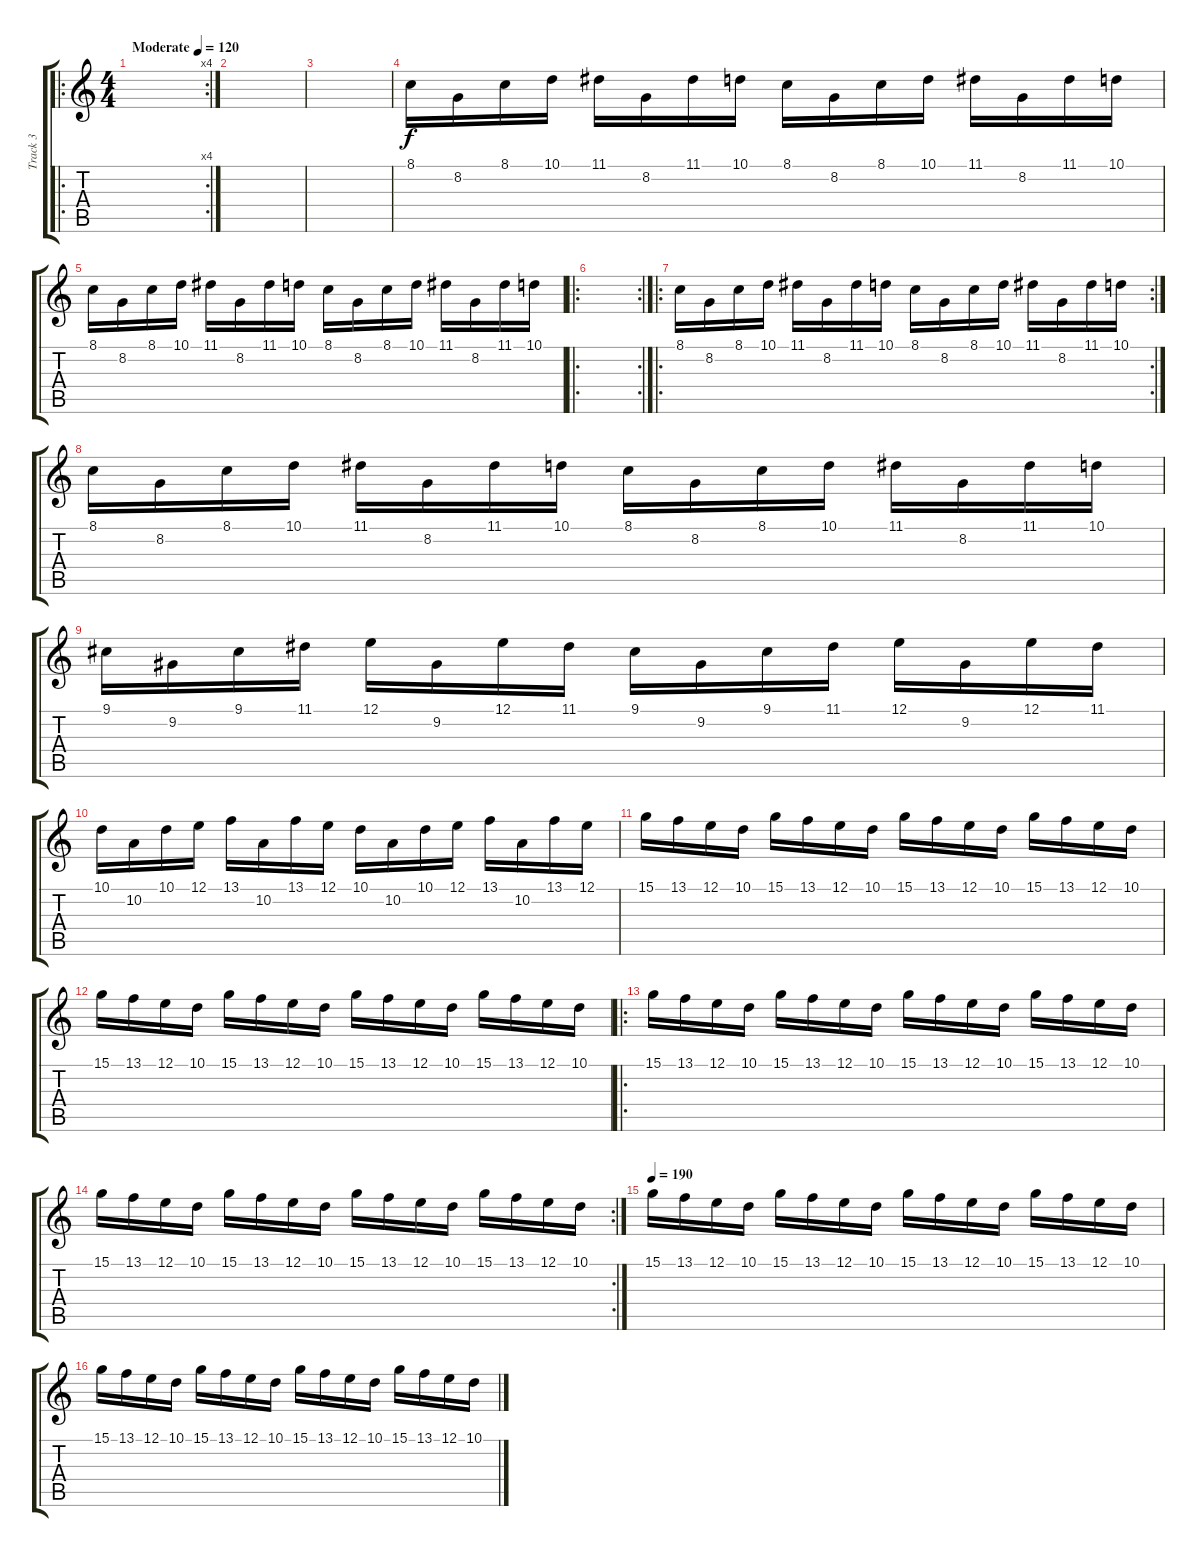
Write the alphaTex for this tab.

\track ("Track 3" "Track 3") {instrument lead4chiff}
\staff {score tabs}
\tuning (E4 B3 G3 D3 A2 E2) {hide}
\ro
\rc 4
\ts (4 4)
\tempo (120 "Moderate")
\clef g2
\ks c
|
|
|
8.1.16 8.2.16 8.1.16 10.1.16 11.1.16 8.2.16 11.1.16 10.1.16 8.1.16 8.2.16 8.1.16 10.1.16 11.1.16 8.2.16 11.1.16 10.1.16 |
8.1.16 8.2.16 8.1.16 10.1.16 11.1.16 8.2.16 11.1.16 10.1.16 8.1.16 8.2.16 8.1.16 10.1.16 11.1.16 8.2.16 11.1.16 10.1.16 |
\ro
\rc 2
|
\ro
\rc 2
8.1.16 8.2.16 8.1.16 10.1.16 11.1.16 8.2.16 11.1.16 10.1.16 8.1.16 8.2.16 8.1.16 10.1.16 11.1.16 8.2.16 11.1.16 10.1.16 |
8.1.16 8.2.16 8.1.16 10.1.16 11.1.16 8.2.16 11.1.16 10.1.16 8.1.16 8.2.16 8.1.16 10.1.16 11.1.16 8.2.16 11.1.16 10.1.16 |
9.1.16 9.2.16 9.1.16 11.1.16 12.1.16 9.2.16 12.1.16 11.1.16 9.1.16 9.2.16 9.1.16 11.1.16 12.1.16 9.2.16 12.1.16 11.1.16 |
10.1.16 10.2.16 10.1.16 12.1.16 13.1.16 10.2.16 13.1.16 12.1.16 10.1.16 10.2.16 10.1.16 12.1.16 13.1.16 10.2.16 13.1.16 12.1.16 |
15.1.16 13.1.16 12.1.16 10.1.16 15.1.16 13.1.16 12.1.16 10.1.16 15.1.16 13.1.16 12.1.16 10.1.16 15.1.16 13.1.16 12.1.16 10.1.16 |
15.1.16 13.1.16 12.1.16 10.1.16 15.1.16 13.1.16 12.1.16 10.1.16 15.1.16 13.1.16 12.1.16 10.1.16 15.1.16 13.1.16 12.1.16 10.1.16 |
\ro
15.1.16 13.1.16 12.1.16 10.1.16 15.1.16 13.1.16 12.1.16 10.1.16 15.1.16 13.1.16 12.1.16 10.1.16 15.1.16 13.1.16 12.1.16 10.1.16 |
\rc 2
15.1.16 13.1.16 12.1.16 10.1.16 15.1.16 13.1.16 12.1.16 10.1.16 15.1.16 13.1.16 12.1.16 10.1.16 15.1.16 13.1.16 12.1.16 10.1.16 |
\tempo 190
15.1.16 13.1.16 12.1.16 10.1.16 15.1.16 13.1.16 12.1.16 10.1.16 15.1.16 13.1.16 12.1.16 10.1.16 15.1.16 13.1.16 12.1.16 10.1.16 |
15.1.16 13.1.16 12.1.16 10.1.16 15.1.16 13.1.16 12.1.16 10.1.16 15.1.16 13.1.16 12.1.16 10.1.16 15.1.16 13.1.16 12.1.16 10.1.16
